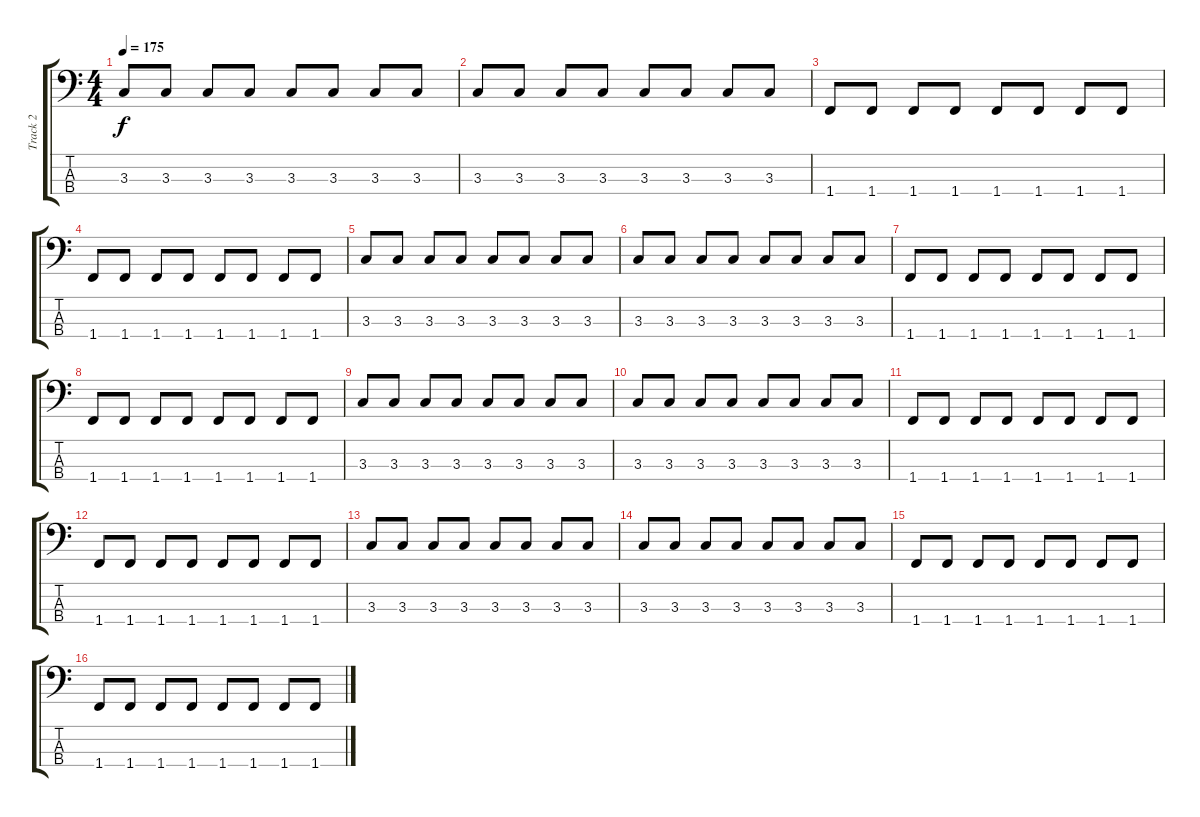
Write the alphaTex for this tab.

\track ("Track 2" "Track 2") {instrument electricbasspick}
\staff {score tabs}
\tuning (G2 D2 A1 E1) {hide}
\ts (4 4)
\tempo 175
\clef f4
\ks c
3.3.8{dy f instrument electricbasspick} 3.3.8 3.3.8 3.3.8 3.3.8 3.3.8 3.3.8 3.3.8 |
3.3.8 3.3.8 3.3.8 3.3.8 3.3.8 3.3.8 3.3.8 3.3.8 |
1.4.8 1.4.8 1.4.8 1.4.8 1.4.8 1.4.8 1.4.8 1.4.8 |
1.4.8 1.4.8 1.4.8 1.4.8 1.4.8 1.4.8 1.4.8 1.4.8 |
3.3.8 3.3.8 3.3.8 3.3.8 3.3.8 3.3.8 3.3.8 3.3.8 |
3.3.8 3.3.8 3.3.8 3.3.8 3.3.8 3.3.8 3.3.8 3.3.8 |
1.4.8 1.4.8 1.4.8 1.4.8 1.4.8 1.4.8 1.4.8 1.4.8 |
1.4.8 1.4.8 1.4.8 1.4.8 1.4.8 1.4.8 1.4.8 1.4.8 |
3.3.8 3.3.8 3.3.8 3.3.8 3.3.8 3.3.8 3.3.8 3.3.8 |
3.3.8 3.3.8 3.3.8 3.3.8 3.3.8 3.3.8 3.3.8 3.3.8 |
1.4.8 1.4.8 1.4.8 1.4.8 1.4.8 1.4.8 1.4.8 1.4.8 |
1.4.8 1.4.8 1.4.8 1.4.8 1.4.8 1.4.8 1.4.8 1.4.8 |
3.3.8 3.3.8 3.3.8 3.3.8 3.3.8 3.3.8 3.3.8 3.3.8 |
3.3.8 3.3.8 3.3.8 3.3.8 3.3.8 3.3.8 3.3.8 3.3.8 |
1.4.8 1.4.8 1.4.8 1.4.8 1.4.8 1.4.8 1.4.8 1.4.8 |
1.4.8 1.4.8 1.4.8 1.4.8 1.4.8 1.4.8 1.4.8 1.4.8
